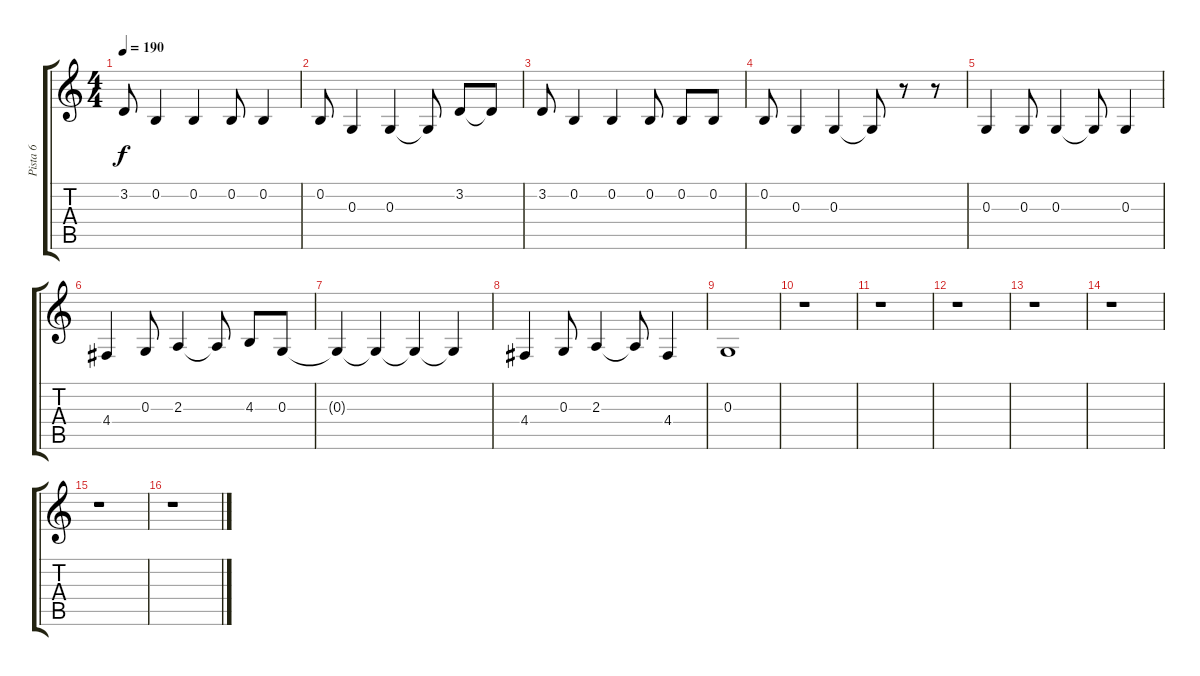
\track ("Pista 6" "Pista 6") {instrument electricpiano2}
\staff {score tabs}
\tuning (E4 B3 G3 D3 A2 E2) {hide}
\ts (4 4)
\tempo 190
\clef g2
\ks c
3.2.8{dy f} 0.2.4 0.2.4 0.2.8 0.2.4 |
0.2.8 0.3.4 0.3.4 0.3{t}.8 3.2.8 3.2{t}.8 |
3.2.8 0.2.4 0.2.4 0.2.8 0.2.8 0.2.8 |
0.2.8 0.3.4 0.3.4 0.3{t}.8 r.8 r.8 |
0.3.4 0.3.8 0.3.4 0.3{t}.8 0.3.4 |
4.4.4 0.3.8 2.3.4 2.3{t}.8 4.3.8 0.3.8 |
0.3{t}.4 0.3{t}.4 0.3{t}.4 0.3{t}.4 |
4.4.4 0.3.8 2.3.4 2.3{t}.8 4.4.4 |
0.3.1 |
r.1 |
r.1 |
r.1 |
r.1 |
r.1 |
r.1 |
r.1
